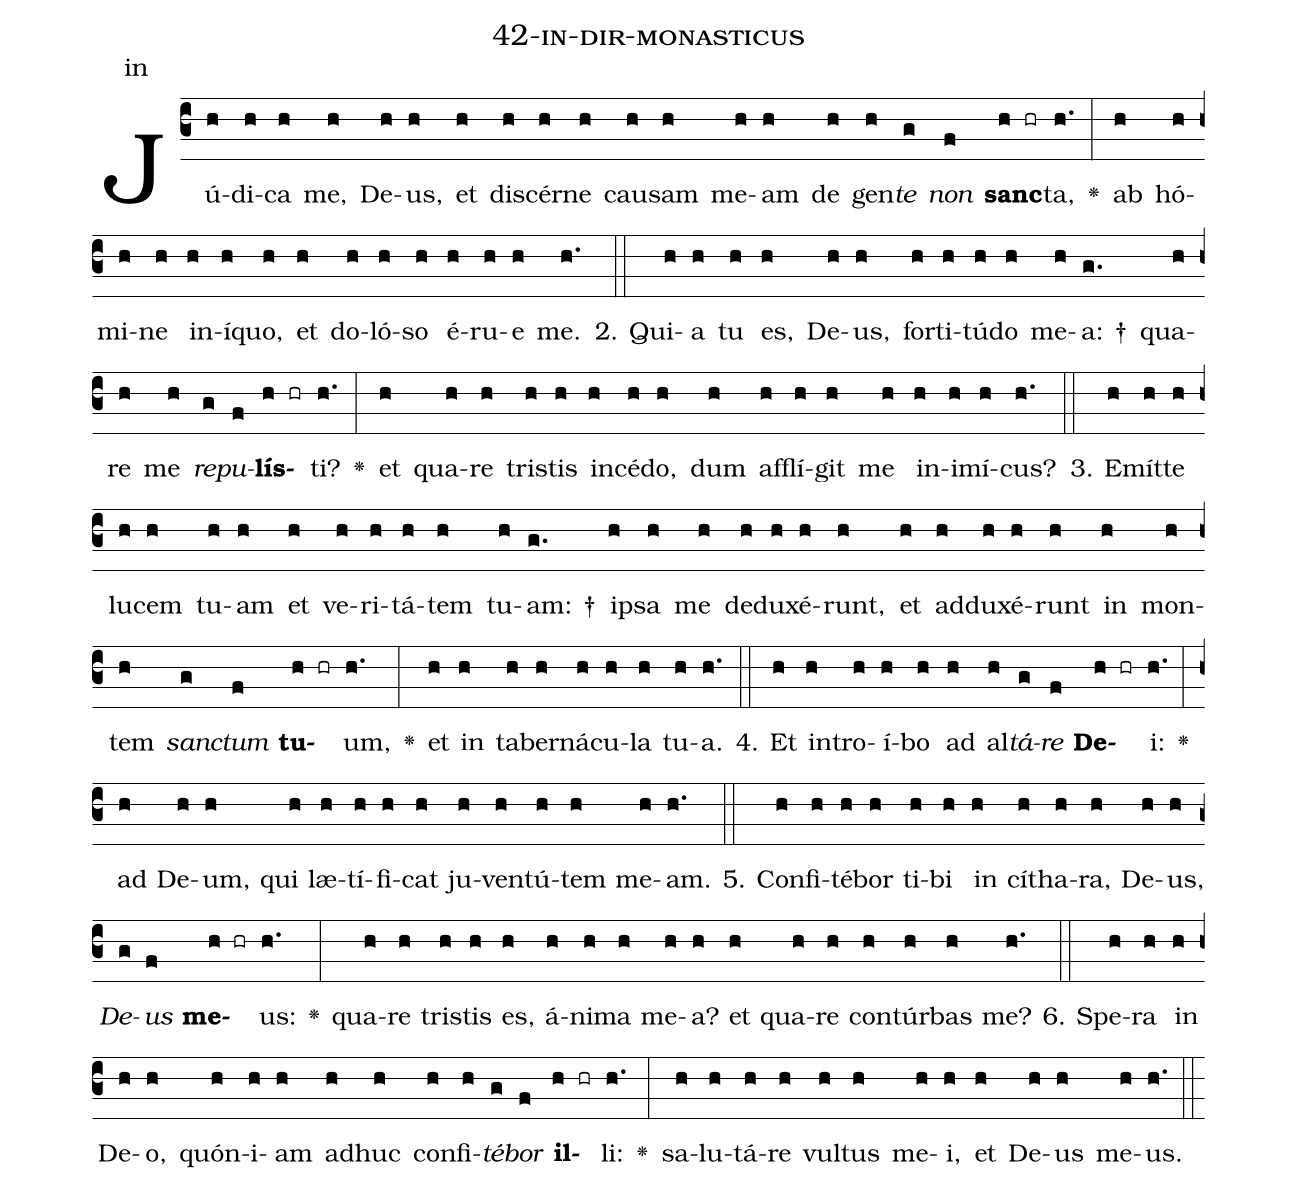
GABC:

name: 42-in-dir-monasticus;
annotation: in;
%%
(c3)Jú(h)di(h)ca(h) me,(h) De(h)us,(h) et(h) di(h)scér(h)ne(h) cau(h)sam(h) me(h)am(h) de(h) gen(h)<i>te</i>(g) <i>non</i>(f) <b>sanc</b>(h hr)ta,(h.) <v>\greheightstar</v>(:) ab(h) hó(h)mi(h)ne(h) in(h)í(h)quo,(h) et(h) do(h)ló(h)so(h) é(h)ru(h)e(h) me.(h.) (::)
2. Qui(h)a(h) tu(h) es,(h) De(h)us,(h) for(h)ti(h)tú(h)do(h) me(h)a: †(g.) qua(h)re(h) me(h) <i>re</i>(g)<i>pu</i>(f)<b>lís</b>(h hr)ti?(h.) <v>\greheightstar</v>(:) et(h) qua(h)re(h) tris(h)tis(h) in(h)cé(h)do,(h) dum(h) af(h)flí(h)git(h) me(h) in(h)i(h)mí(h)cus?(h.) (::)
3. E(h)mít(h)te(h) lu(h)cem(h) tu(h)am(h) et(h) ve(h)ri(h)tá(h)tem(h) tu(h)am: †(g.) ip(h)sa(h) me(h) de(h)du(h)xé(h)runt,(h) et(h) ad(h)du(h)xé(h)runt(h) in(h) mon(h)tem(h) <i>sanc</i>(g)<i>tum</i>(f) <b>tu</b>(h hr)um,(h.) <v>\greheightstar</v>(:) et(h) in(h) ta(h)ber(h)ná(h)cu(h)la(h) tu(h)a.(h.) (::)
4. Et(h) in(h)tro(h)í(h)bo(h) ad(h) al(h)<i>tá</i>(g)<i>re</i>(f) <b>De</b>(h hr)i:(h.) <v>\greheightstar</v>(:) ad(h) De(h)um,(h) qui(h) læ(h)tí(h)fi(h)cat(h) ju(h)ven(h)tú(h)tem(h) me(h)am.(h.) (::)
5. Con(h)fi(h)té(h)bor(h) ti(h)bi(h) in(h) cí(h)tha(h)ra,(h) De(h)us,(h) <i>De</i>(g)<i>us</i>(f) <b>me</b>(h hr)us:(h.) <v>\greheightstar</v>(:) qua(h)re(h) tris(h)tis(h) es,(h) á(h)ni(h)ma(h) me(h)a?(h) et(h) qua(h)re(h) con(h)túr(h)bas(h) me?(h.) (::)
6. Spe(h)ra(h) in(h) De(h)o,(h) quón(h)i(h)am(h) ad(h)huc(h) con(h)fi(h)<i>té</i>(g)<i>bor</i>(f) <b>il</b>(h hr)li:(h.) <v>\greheightstar</v>(:) sa(h)lu(h)tá(h)re(h) vul(h)tus(h) me(h)i,(h) et(h) De(h)us(h) me(h)us.(h.) (::)
